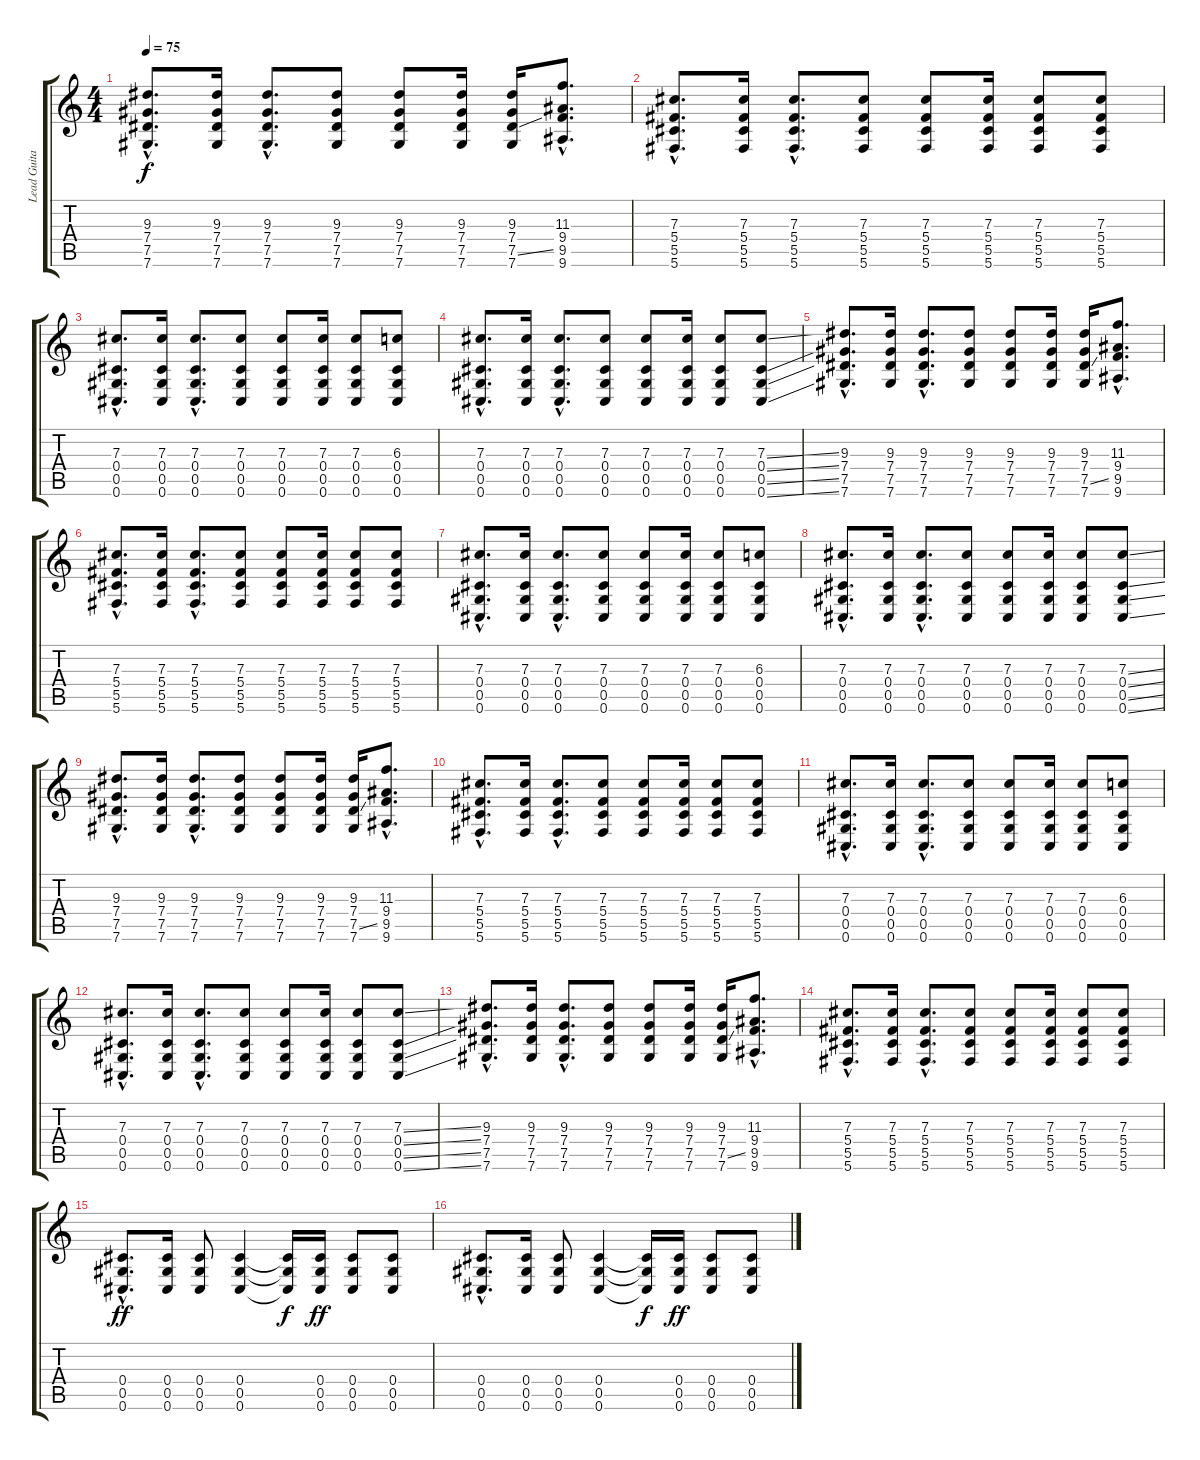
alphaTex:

\track ("Lead Guitar " "Lead Guita") {instrument electricguitarclean}
\staff {score tabs}
\tuning (Eb4 Bb3 Gb3 Db3 Ab2 Db2) {hide}
\ts (4 4)
\tempo 75
\clef g2
\ks c
(9.3{hac} 7.4{hac} 7.5{hac} 7.6{hac}).8{d dy f} (9.3 7.4 7.5 7.6).16 (9.3{hac} 7.4{hac} 7.5{hac} 7.6{hac}).8{d} (9.3 7.4 7.5 7.6).8 (9.3 7.4 7.5 7.6).8 (9.3 7.4 7.5 7.6).16 (9.3 7.4 7.5{ss} 7.6).16 (11.3{hac} 9.4{hac} 9.5{hac} 9.6{hac}).8{d} |
(7.3{hac} 5.4{hac} 5.5{hac} 5.6{hac}).8{d} (7.3 5.4 5.5 5.6).16 (7.3{hac} 5.4{hac} 5.5{hac} 5.6{hac}).8{d} (7.3 5.4 5.5 5.6).8 (7.3 5.4 5.5 5.6).8 (7.3 5.4 5.5 5.6).16 (7.3 5.4 5.5 5.6).8 (7.3 5.4 5.5 5.6).8 |
(7.3{hac} 0.4{hac} 0.5{hac} 0.6{hac}).8{d} (7.3 0.4 0.5 0.6).16 (7.3{hac} 0.4{hac} 0.5{hac} 0.6{hac}).8{d} (7.3 0.4 0.5 0.6).8 (7.3 0.4 0.5 0.6).8 (7.3 0.4 0.5 0.6).16 (7.3 0.4 0.5 0.6).8 (6.3 0.4 0.5 0.6).8 |
(7.3{hac} 0.4{hac} 0.5{hac} 0.6{hac}).8{d} (7.3 0.4 0.5 0.6).16 (7.3{hac} 0.4{hac} 0.5{hac} 0.6{hac}).8{d} (7.3 0.4 0.5 0.6).8 (7.3 0.4 0.5 0.6).8 (7.3 0.4 0.5 0.6).16 (7.3 0.4 0.5 0.6).8 (7.3{ss} 0.4{ss} 0.5{ss} 0.6{ss}).8 |
(9.3{hac} 7.4{hac} 7.5{hac} 7.6{hac}).8{d} (9.3 7.4 7.5 7.6).16 (9.3{hac} 7.4{hac} 7.5{hac} 7.6{hac}).8{d} (9.3 7.4 7.5 7.6).8 (9.3 7.4 7.5 7.6).8 (9.3 7.4 7.5 7.6).16 (9.3 7.4 7.5{ss} 7.6).16 (11.3{hac} 9.4{hac} 9.5{hac} 9.6{hac}).8{d} |
(7.3{hac} 5.4{hac} 5.5{hac} 5.6{hac}).8{d} (7.3 5.4 5.5 5.6).16 (7.3{hac} 5.4{hac} 5.5{hac} 5.6{hac}).8{d} (7.3 5.4 5.5 5.6).8 (7.3 5.4 5.5 5.6).8 (7.3 5.4 5.5 5.6).16 (7.3 5.4 5.5 5.6).8 (7.3 5.4 5.5 5.6).8 |
(7.3{hac} 0.4{hac} 0.5{hac} 0.6{hac}).8{d} (7.3 0.4 0.5 0.6).16 (7.3{hac} 0.4{hac} 0.5{hac} 0.6{hac}).8{d} (7.3 0.4 0.5 0.6).8 (7.3 0.4 0.5 0.6).8 (7.3 0.4 0.5 0.6).16 (7.3 0.4 0.5 0.6).8 (6.3 0.4 0.5 0.6).8 |
(7.3{hac} 0.4{hac} 0.5{hac} 0.6{hac}).8{d} (7.3 0.4 0.5 0.6).16 (7.3{hac} 0.4{hac} 0.5{hac} 0.6{hac}).8{d} (7.3 0.4 0.5 0.6).8 (7.3 0.4 0.5 0.6).8 (7.3 0.4 0.5 0.6).16 (7.3 0.4 0.5 0.6).8 (7.3{ss} 0.4{ss} 0.5{ss} 0.6{ss}).8 |
(9.3{hac} 7.4{hac} 7.5{hac} 7.6{hac}).8{d} (9.3 7.4 7.5 7.6).16 (9.3{hac} 7.4{hac} 7.5{hac} 7.6{hac}).8{d} (9.3 7.4 7.5 7.6).8 (9.3 7.4 7.5 7.6).8 (9.3 7.4 7.5 7.6).16 (9.3 7.4 7.5{ss} 7.6).16 (11.3{hac} 9.4{hac} 9.5{hac} 9.6{hac}).8{d} |
(7.3{hac} 5.4{hac} 5.5{hac} 5.6{hac}).8{d} (7.3 5.4 5.5 5.6).16 (7.3{hac} 5.4{hac} 5.5{hac} 5.6{hac}).8{d} (7.3 5.4 5.5 5.6).8 (7.3 5.4 5.5 5.6).8 (7.3 5.4 5.5 5.6).16 (7.3 5.4 5.5 5.6).8 (7.3 5.4 5.5 5.6).8 |
(7.3{hac} 0.4{hac} 0.5{hac} 0.6{hac}).8{d} (7.3 0.4 0.5 0.6).16 (7.3{hac} 0.4{hac} 0.5{hac} 0.6{hac}).8{d} (7.3 0.4 0.5 0.6).8 (7.3 0.4 0.5 0.6).8 (7.3 0.4 0.5 0.6).16 (7.3 0.4 0.5 0.6).8 (6.3 0.4 0.5 0.6).8 |
(7.3{hac} 0.4{hac} 0.5{hac} 0.6{hac}).8{d} (7.3 0.4 0.5 0.6).16 (7.3{hac} 0.4{hac} 0.5{hac} 0.6{hac}).8{d} (7.3 0.4 0.5 0.6).8 (7.3 0.4 0.5 0.6).8 (7.3 0.4 0.5 0.6).16 (7.3 0.4 0.5 0.6).8 (7.3{ss} 0.4{ss} 0.5{ss} 0.6{ss}).8 |
(9.3{hac} 7.4{hac} 7.5{hac} 7.6{hac}).8{d} (9.3 7.4 7.5 7.6).16 (9.3{hac} 7.4{hac} 7.5{hac} 7.6{hac}).8{d} (9.3 7.4 7.5 7.6).8 (9.3 7.4 7.5 7.6).8 (9.3 7.4 7.5 7.6).16 (9.3 7.4 7.5{ss} 7.6).16 (11.3{hac} 9.4{hac} 9.5{hac} 9.6{hac}).8{d} |
(7.3{hac} 5.4{hac} 5.5{hac} 5.6{hac}).8{d} (7.3 5.4 5.5 5.6).16 (7.3{hac} 5.4{hac} 5.5{hac} 5.6{hac}).8{d} (7.3 5.4 5.5 5.6).8 (7.3 5.4 5.5 5.6).8 (7.3 5.4 5.5 5.6).16 (7.3 5.4 5.5 5.6).8 (7.3 5.4 5.5 5.6).8 |
(0.4{hac} 0.5{hac} 0.6{hac}).8{d dy ff instrument distortionguitar} (0.4 0.5 0.6).16 (0.4 0.5 0.6).8 (0.4 0.5 0.6).4 (0.4{t} 0.5{t} 0.6{t}).16{dy f} (0.4 0.5 0.6).16{dy ff} (0.4 0.5 0.6).8 (0.4 0.5 0.6).8 |
(0.4{hac} 0.5{hac} 0.6{hac}).8{d instrument distortionguitar} (0.4 0.5 0.6).16 (0.4 0.5 0.6).8 (0.4 0.5 0.6).4 (0.4{t} 0.5{t} 0.6{t}).16{dy f} (0.4 0.5 0.6).16{dy ff} (0.4 0.5 0.6).8 (0.4 0.5 0.6).8
